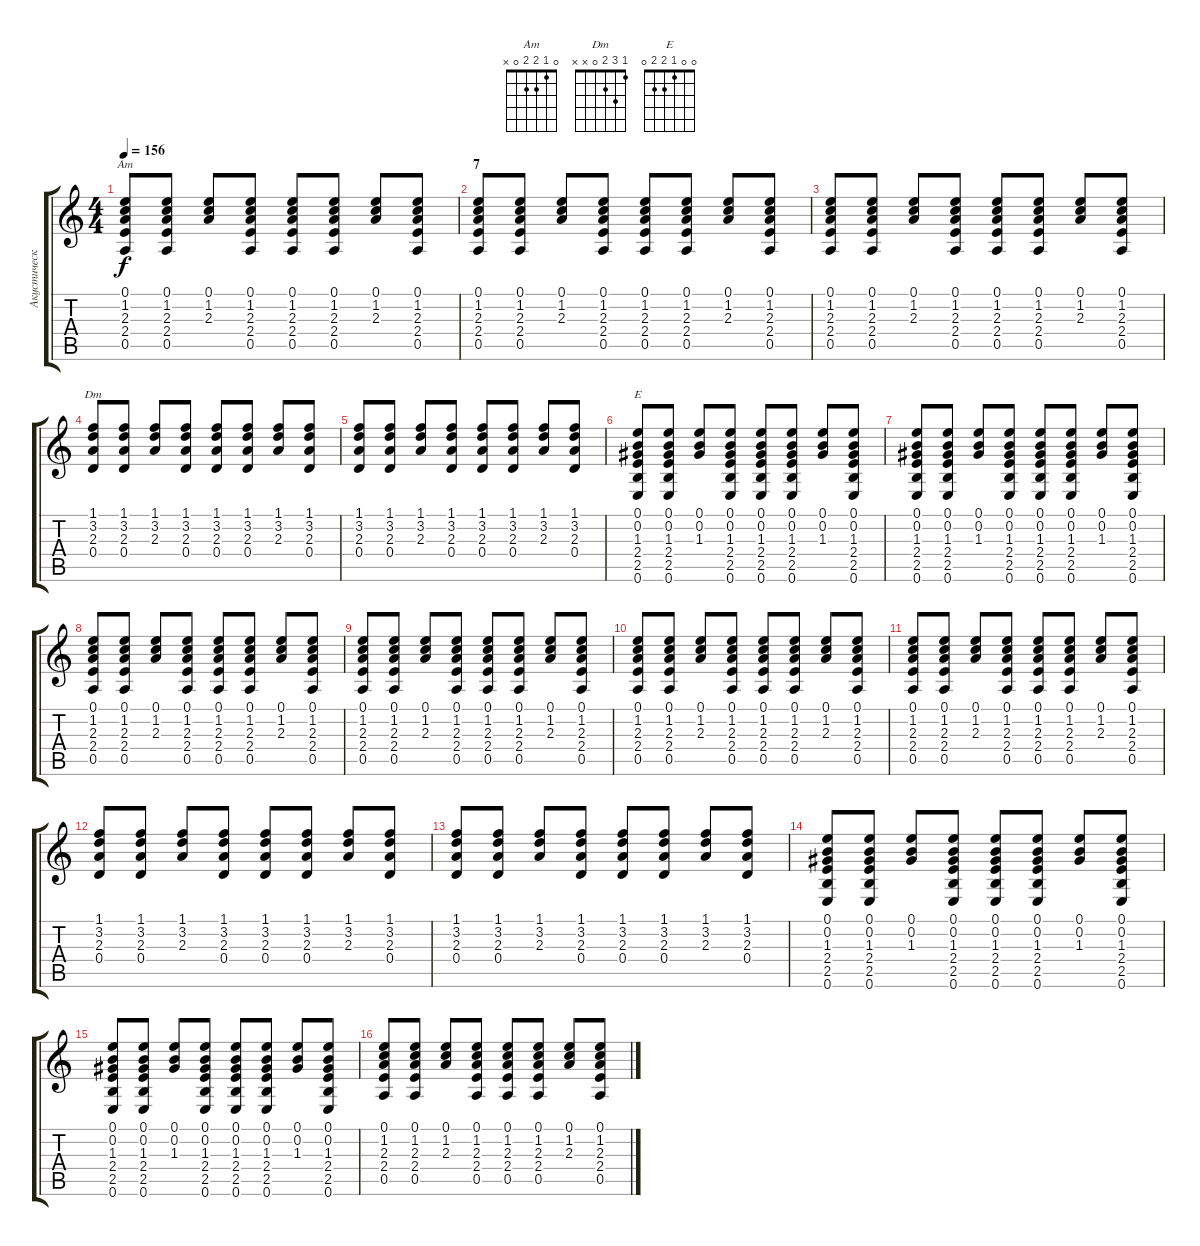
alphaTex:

\track ("Акустическая гитара" "Акустическ") {instrument acousticguitarsteel}
\staff {score tabs}
\tuning (E4 B3 G3 D3 A2 E2) {hide}
\chord ("Am" 0 1 2 2 0 x)
\chord ("Dm" 1 3 2 0 x x)
\chord ("E" 0 0 1 2 2 0)
\ts (4 4)
\tempo 156
\clef g2
\ks c
(0.1 1.2 2.3 2.4 0.5).8{ch "Am" dy f} (0.1 1.2 2.3 2.4 0.5).8 (0.1 1.2 2.3).8 (0.1 1.2 2.3 2.4 0.5).8 (0.1 1.2 2.3 2.4 0.5).8 (0.1 1.2 2.3 2.4 0.5).8 (0.1 1.2 2.3).8 (0.1 1.2 2.3 2.4 0.5).8 |
\section ("" "7")
(0.1 1.2 2.3 2.4 0.5).8 (0.1 1.2 2.3 2.4 0.5).8 (0.1 1.2 2.3).8 (0.1 1.2 2.3 2.4 0.5).8 (0.1 1.2 2.3 2.4 0.5).8 (0.1 1.2 2.3 2.4 0.5).8 (0.1 1.2 2.3).8 (0.1 1.2 2.3 2.4 0.5).8 |
(0.1 1.2 2.3 2.4 0.5).8 (0.1 1.2 2.3 2.4 0.5).8 (0.1 1.2 2.3).8 (0.1 1.2 2.3 2.4 0.5).8 (0.1 1.2 2.3 2.4 0.5).8 (0.1 1.2 2.3 2.4 0.5).8 (0.1 1.2 2.3).8 (0.1 1.2 2.3 2.4 0.5).8 |
(1.1 3.2 2.3 0.4).8{ch "Dm"} (1.1 3.2 2.3 0.4).8 (1.1 3.2 2.3).8 (1.1 3.2 2.3 0.4).8 (1.1 3.2 2.3 0.4).8 (1.1 3.2 2.3 0.4).8 (1.1 3.2 2.3).8 (1.1 3.2 2.3 0.4).8 |
(1.1 3.2 2.3 0.4).8 (1.1 3.2 2.3 0.4).8 (1.1 3.2 2.3).8 (1.1 3.2 2.3 0.4).8 (1.1 3.2 2.3 0.4).8 (1.1 3.2 2.3 0.4).8 (1.1 3.2 2.3).8 (1.1 3.2 2.3 0.4).8 |
(0.1 0.2 1.3 2.4 2.5 0.6).8{ch "E"} (0.1 0.2 1.3 2.4 2.5 0.6).8 (0.1 0.2 1.3).8 (0.1 0.2 1.3 2.4 2.5 0.6).8 (0.1 0.2 1.3 2.4 2.5 0.6).8 (0.1 0.2 1.3 2.4 2.5 0.6).8 (0.1 0.2 1.3).8 (0.1 0.2 1.3 2.4 2.5 0.6).8 |
(0.1 0.2 1.3 2.4 2.5 0.6).8 (0.1 0.2 1.3 2.4 2.5 0.6).8 (0.1 0.2 1.3).8 (0.1 0.2 1.3 2.4 2.5 0.6).8 (0.1 0.2 1.3 2.4 2.5 0.6).8 (0.1 0.2 1.3 2.4 2.5 0.6).8 (0.1 0.2 1.3).8 (0.1 0.2 1.3 2.4 2.5 0.6).8 |
(0.1 1.2 2.3 2.4 0.5).8 (0.1 1.2 2.3 2.4 0.5).8 (0.1 1.2 2.3).8 (0.1 1.2 2.3 2.4 0.5).8 (0.1 1.2 2.3 2.4 0.5).8 (0.1 1.2 2.3 2.4 0.5).8 (0.1 1.2 2.3).8 (0.1 1.2 2.3 2.4 0.5).8 |
(0.1 1.2 2.3 2.4 0.5).8 (0.1 1.2 2.3 2.4 0.5).8 (0.1 1.2 2.3).8 (0.1 1.2 2.3 2.4 0.5).8 (0.1 1.2 2.3 2.4 0.5).8 (0.1 1.2 2.3 2.4 0.5).8 (0.1 1.2 2.3).8 (0.1 1.2 2.3 2.4 0.5).8 |
(0.1 1.2 2.3 2.4 0.5).8 (0.1 1.2 2.3 2.4 0.5).8 (0.1 1.2 2.3).8 (0.1 1.2 2.3 2.4 0.5).8 (0.1 1.2 2.3 2.4 0.5).8 (0.1 1.2 2.3 2.4 0.5).8 (0.1 1.2 2.3).8 (0.1 1.2 2.3 2.4 0.5).8 |
(0.1 1.2 2.3 2.4 0.5).8 (0.1 1.2 2.3 2.4 0.5).8 (0.1 1.2 2.3).8 (0.1 1.2 2.3 2.4 0.5).8 (0.1 1.2 2.3 2.4 0.5).8 (0.1 1.2 2.3 2.4 0.5).8 (0.1 1.2 2.3).8 (0.1 1.2 2.3 2.4 0.5).8 |
(1.1 3.2 2.3 0.4).8 (1.1 3.2 2.3 0.4).8 (1.1 3.2 2.3).8 (1.1 3.2 2.3 0.4).8 (1.1 3.2 2.3 0.4).8 (1.1 3.2 2.3 0.4).8 (1.1 3.2 2.3).8 (1.1 3.2 2.3 0.4).8 |
(1.1 3.2 2.3 0.4).8 (1.1 3.2 2.3 0.4).8 (1.1 3.2 2.3).8 (1.1 3.2 2.3 0.4).8 (1.1 3.2 2.3 0.4).8 (1.1 3.2 2.3 0.4).8 (1.1 3.2 2.3).8 (1.1 3.2 2.3 0.4).8 |
(0.1 0.2 1.3 2.4 2.5 0.6).8 (0.1 0.2 1.3 2.4 2.5 0.6).8 (0.1 0.2 1.3).8 (0.1 0.2 1.3 2.4 2.5 0.6).8 (0.1 0.2 1.3 2.4 2.5 0.6).8 (0.1 0.2 1.3 2.4 2.5 0.6).8 (0.1 0.2 1.3).8 (0.1 0.2 1.3 2.4 2.5 0.6).8 |
(0.1 0.2 1.3 2.4 2.5 0.6).8 (0.1 0.2 1.3 2.4 2.5 0.6).8 (0.1 0.2 1.3).8 (0.1 0.2 1.3 2.4 2.5 0.6).8 (0.1 0.2 1.3 2.4 2.5 0.6).8 (0.1 0.2 1.3 2.4 2.5 0.6).8 (0.1 0.2 1.3).8 (0.1 0.2 1.3 2.4 2.5 0.6).8 |
(0.1 1.2 2.3 2.4 0.5).8 (0.1 1.2 2.3 2.4 0.5).8 (0.1 1.2 2.3).8 (0.1 1.2 2.3 2.4 0.5).8 (0.1 1.2 2.3 2.4 0.5).8 (0.1 1.2 2.3 2.4 0.5).8 (0.1 1.2 2.3).8 (0.1 1.2 2.3 2.4 0.5).8
